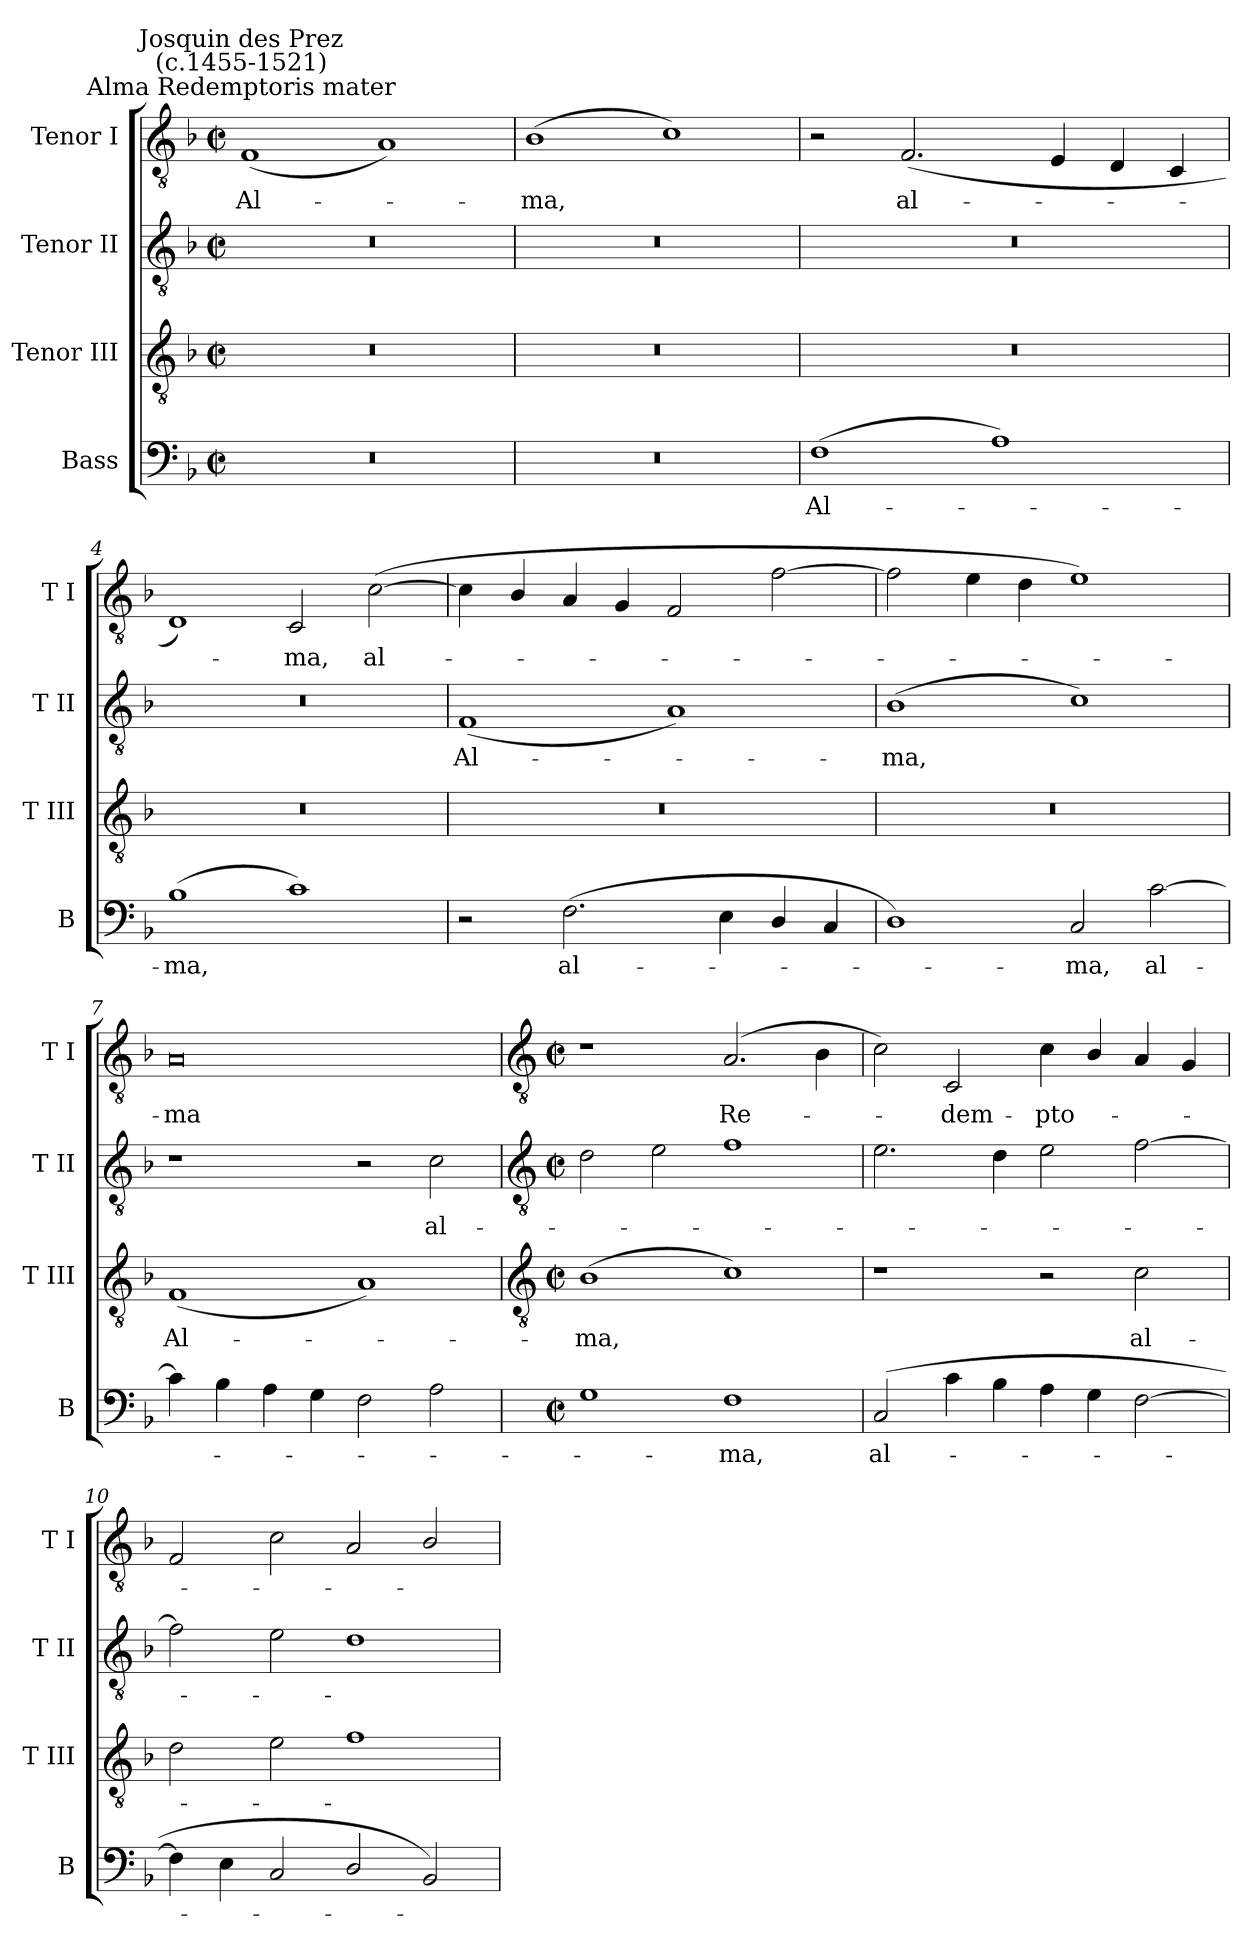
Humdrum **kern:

**kern	**text	**kern	**text	**kern	**text	**kern	**text
*part4	*part4	*part3	*part3	*part2	*part2	*part1	*part1
*staff4	*staff4	*staff3	*staff3	*staff2	*staff2	*staff1	*staff1
*I"Bass	*	*I"Tenor III	*	*I"Tenor II	*	*I"Tenor I	*
*I'B	*	*I'T III	*	*I'T II	*	*I'T I	*
*clefF4	*	*clefGv2	*	*clefGv2	*	*clefGv2	*
*k[b-]	*	*k[b-]	*	*k[b-]	*	*k[b-]	*
*F:	*	*F:	*	*F:	*	*F:	*
*M4/2	*	*M4/2	*	*M4/2	*	*M4/2	*
*met(c|)	*	*met(c|)	*	*met(c|)	*	*met(c|)	*
=1	=1	=1	=1	=1	=1	=1	=1
!	!	!	!	!	!	!LO:TX:a:cj:t=Alma Redemptoris mater	!
!	!	!	!	!	!	!LO:TX:a:cj:t=Josquin des Prez\n(c.1455-1521)	!
!	!	!	!	!	!	!	!LO:LY:b
0r	.	0r	.	0r	.	(<1F	Al-
.	.	.	.	.	.	1A)	.
=2	=2	=2	=2	=2	=2	=2	=2
!	!	!	!	!	!	!	!LO:LY:b
0r	.	0r	.	0r	.	(>1B-	ma,
.	.	.	.	.	.	1c)	.
=3	=3	=3	=3	=3	=3	=3	=3
!	!LO:LY:b	!	!	!	!	!	!
(>1F	Al-	0r	.	0r	.	2r	.
!	!	!	!	!	!	!	!LO:LY:b
.	.	.	.	.	.	(<2.F	al-
1A)	.	.	.	.	.	.	.
.	.	.	.	.	.	4E	.
.	.	.	.	.	.	4D	.
.	.	.	.	.	.	4C	.
=4	=4	=4	=4	=4	=4	=4	=4
!	!LO:LY:b	!	!	!	!	!	!
(>1B-	ma,	0r	.	0r	.	1D)	.
!	!	!	!	!	!	!	!LO:LY:b
1c)	.	.	.	.	.	2C	ma,
!	!	!	!	!	!	!	!LO:LY:b
.	.	.	.	.	.	(>[2c	al-
=5	=5	=5	=5	=5	=5	=5	=5
!	!	!	!	!	!LO:LY:b	!	!
2r	.	0r	.	(<1F	Al-	4c]	.
.	.	.	.	.	.	4B-/	.
!	!LO:LY:b	!	!	!	!	!	!
(>2.F	al-	.	.	.	.	4A	.
.	.	.	.	.	.	4G	.
.	.	.	.	1A)	.	2F	.
4E	.	.	.	.	.	.	.
4D/	.	.	.	.	.	[2f	.
4C	.	.	.	.	.	.	.
=6	=6	=6	=6	=6	=6	=6	=6
!	!	!	!	!	!LO:LY:b	!	!
1D)	.	0r	.	(>1B-	ma,	2f]	.
.	.	.	.	.	.	4e	.
.	.	.	.	.	.	4d	.
!	!LO:LY:b	!	!	!	!	!	!
2C	ma,	.	.	1c)	.	1e)	.
!	!LO:LY:b	!	!	!	!	!	!
[2c	al-	.	.	.	.	.	.
=7	=7	=7	=7	=7	=7	=7	=7
!	!	!	!LO:LY:b	!	!	!	!LO:LY:b
4c]	.	(<1F	Al-	1r	.	0A	ma
4B-	.	.	.	.	.	.	.
4A	.	.	.	.	.	.	.
4G	.	.	.	.	.	.	.
2F	.	1A)	.	2r	.	.	.
!	!	!	!	!	!LO:LY:b	!	!
2A	.	.	.	2c	al-	.	.
!!LO:LB:g=z
=8	=8	=8	=8	=8	=8	=8	=8
*	*	*clefGv2	*	*clefGv2	*	*clefGv2	*
*M4/2	*	*M4/2	*	*M4/2	*	*M4/2	*
*met(c|)	*	*met(c|)	*	*met(c|)	*	*met(c|)	*
!	!	!	!LO:LY:b	!	!	!	!
1G	.	(>1B-	ma,	2d	.	1r	.
.	.	.	.	2e	.	.	.
!	!LO:LY:b	!	!	!	!	!	!LO:LY:b
1F	ma,	1c)	.	1f	.	(>2.A	Re-
.	.	.	.	.	.	4B-	.
=9	=9	=9	=9	=9	=9	=9	=9
!	!LO:LY:b	!	!	!	!	!	!
(<2C	al-	1r	.	2.e	.	2c)	.
!	!	!	!	!	!	!	!LO:LY:b
4c	.	.	.	.	.	2C	dem-
4B-	.	.	.	4d	.	.	.
!	!	!	!	!	!	!	!LO:LY:b
4A	.	2r	.	2e	.	4c	-pto-
4G	.	.	.	.	.	4B-/	.
!	!	!	!LO:LY:b	!	!	!	!
[2F	.	2c	al-	[2f	.	4A	.
.	.	.	.	.	.	4G	.
=10	=10	=10	=10	=10	=10	=10	=10
4F]	.	2d	.	2f]	.	2F	.
4E	.	.	.	.	.	.	.
2C	.	2e	.	2e	.	2c	.
2D/	.	1f	.	1d	.	2A	.
2BB-)	.	.	.	.	.	2B-/	.
=	=	=	=	=	=	=	=
*-	*-	*-	*-	*-	*-	*-	*-
